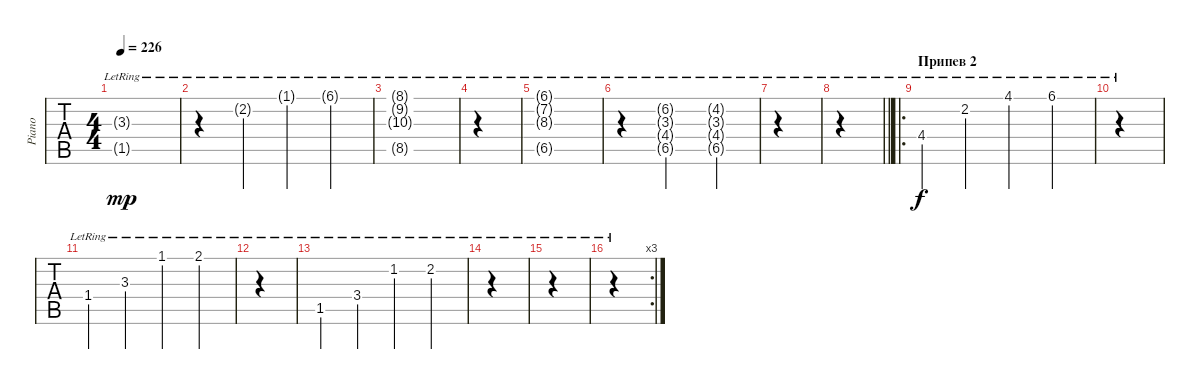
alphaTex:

\track ("Piano" "Piano") {instrument brightacousticpiano}
\staff {tabs}
\tuning (E4 B3 G3 D3 A2 E2) {hide}
\ts (4 4)
\tempo 226
\clef g2
\ks c
(3.3{g lr} 1.5{g lr}).1{dy mp} |
r.4 2.2{g lr}.4 1.1{g lr}.4 6.1{g lr}.4 |
(8.1{g lr} 9.2{g lr} 10.3{g lr} 8.5{g lr}).1 |
|
(6.1{g lr} 7.2{g} 8.3{g} 6.5{g}).1 |
r.4 (6.2{g lr} 3.3{g lr} 4.4{g lr} 6.5{g lr}).2 (4.2{g lr} 3.3{g lr} 4.4{g lr} 6.5{g lr}).4 |
|
\barLineRight lightlight
|
\ro
\section ("" "Припев 2")
4.4{lr}.4{dy f} 2.2{lr}.4 4.1{lr}.4 6.1{lr}.4 |
|
1.4{lr}.4 3.3{lr}.4 1.1{lr}.4 2.1{lr}.4 |
|
1.5{lr}.4 3.4{lr}.4 1.2{lr}.4 2.2{lr}.4 |
|
|
\rc 3
